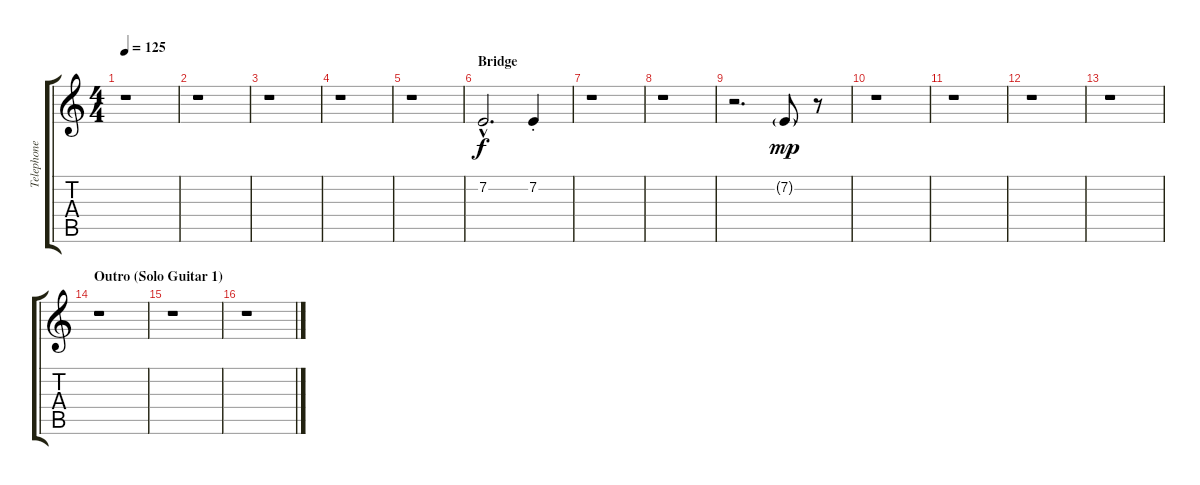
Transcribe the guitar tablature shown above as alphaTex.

\track ("Telephone" "Telephone") {instrument telephonering}
\staff {score tabs}
\tuning (D4 A3 F3 C3 G2 C2) {hide}
\ts (4 4)
\tempo 125
\clef g2
\ks c
r.1{dy mp} |
r.1 |
r.1 |
r.1 |
r.1 |
\section ("" "Bridge")
7.2{hac}.2{d dy f volume 16} 7.2{st}.4 |
r.1 |
r.1 |
r.2{d} 7.2{g}.8{dy mp} r.8 |
r.1 |
r.1 |
r.1 |
r.1 |
\section ("" "Outro (Solo Guitar 1)")
r.1 |
r.1 |
r.1
